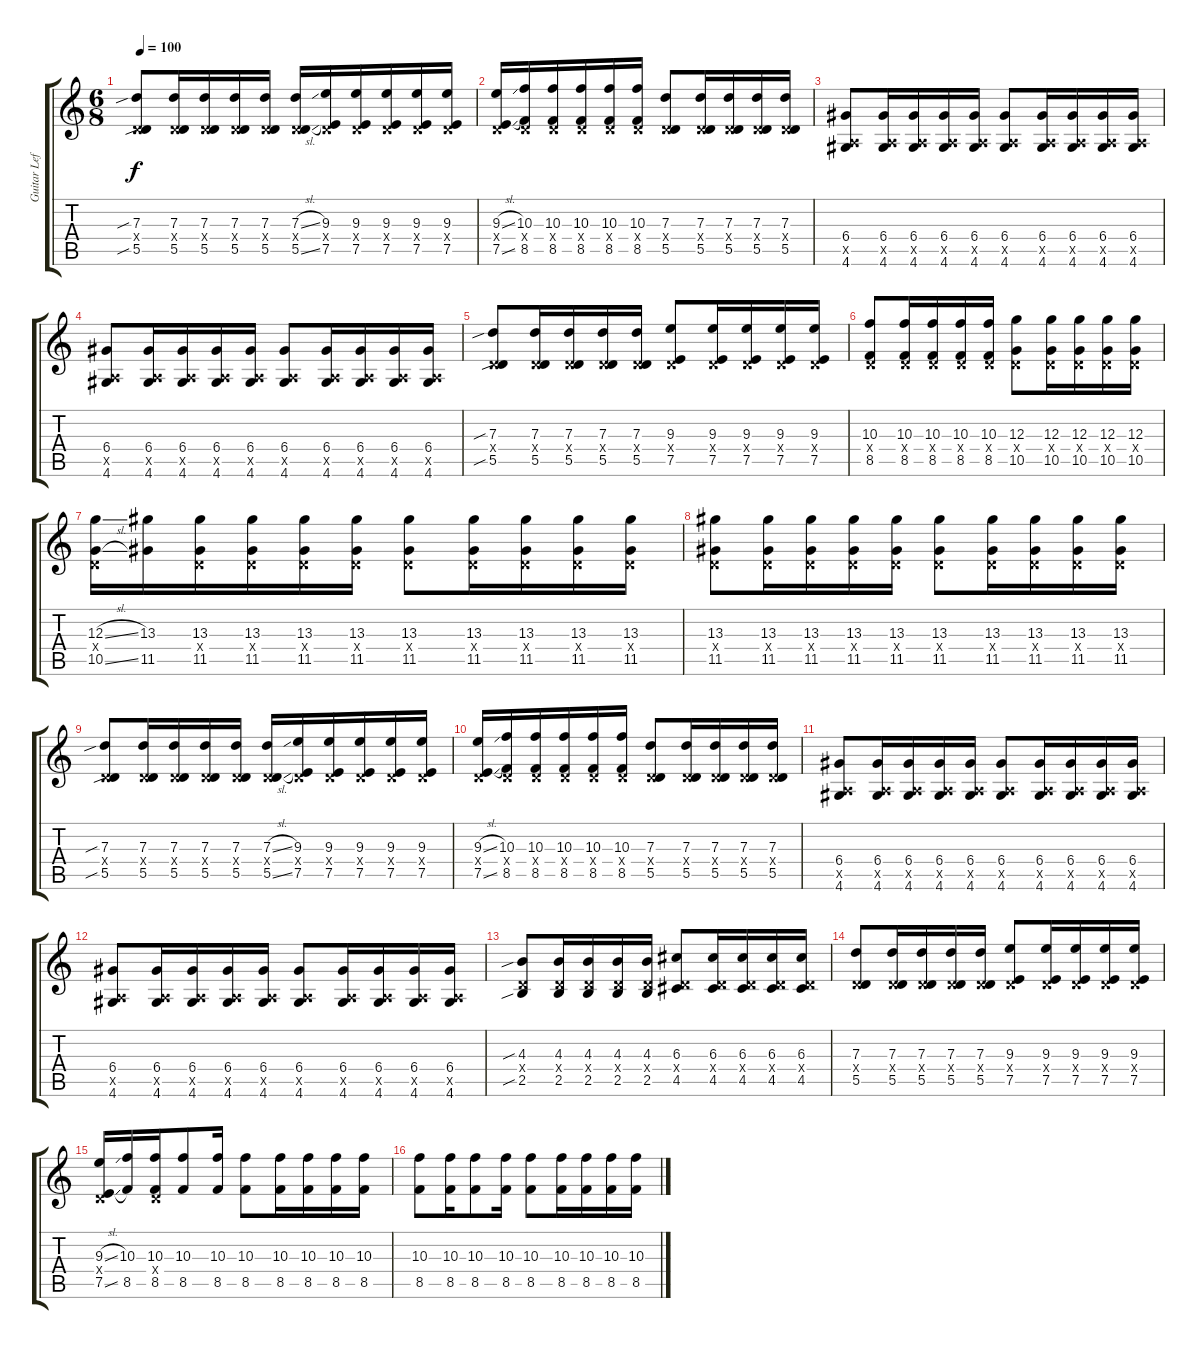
\track ("Guitar Left" "Guitar Lef") {instrument distortionguitar}
\staff {score tabs}
\tuning (E4 B3 G3 D3 A2 E2) {hide}
\ts (6 8)
\tempo 100
\clef g2
\ks c
(7.3{sib} 0.4{x} 5.5{sib}).8{dy f} (7.3 0.4{x} 5.5).16 (7.3 0.4{x} 5.5).16 (7.3 0.4{x} 5.5).16 (7.3 0.4{x} 5.5).16 (7.3{sl} 0.4{x} 5.5{sl}).16 (9.3 0.4{x} 7.5).16 (9.3 0.4{x} 7.5).16 (9.3 0.4{x} 7.5).16 (9.3 0.4{x} 7.5).16 (9.3 0.4{x} 7.5).16 |
(9.3{sl} 0.4{x} 7.5{sl}).16 (10.3 0.4{x} 8.5).16 (10.3 0.4{x} 8.5).16 (10.3 0.4{x} 8.5).16 (10.3 0.4{x} 8.5).16 (10.3 0.4{x} 8.5).16 (7.3 0.4{x} 5.5).8 (7.3 0.4{x} 5.5).16 (7.3 0.4{x} 5.5).16 (7.3 0.4{x} 5.5).16 (7.3 0.4{x} 5.5).16 |
(6.4 0.5{x} 4.6).8 (6.4 0.5{x} 4.6).16 (6.4 0.5{x} 4.6).16 (6.4 0.5{x} 4.6).16 (6.4 0.5{x} 4.6).16 (6.4 0.5{x} 4.6).8 (6.4 0.5{x} 4.6).16 (6.4 0.5{x} 4.6).16 (6.4 0.5{x} 4.6).16 (6.4 0.5{x} 4.6).16 |
(6.4 0.5{x} 4.6).8 (6.4 0.5{x} 4.6).16 (6.4 0.5{x} 4.6).16 (6.4 0.5{x} 4.6).16 (6.4 0.5{x} 4.6).16 (6.4 0.5{x} 4.6).8 (6.4 0.5{x} 4.6).16 (6.4 0.5{x} 4.6).16 (6.4 0.5{x} 4.6).16 (6.4 0.5{x} 4.6).16 |
(7.3{sib} 0.4{x} 5.5{sib}).8 (7.3 0.4{x} 5.5).16 (7.3 0.4{x} 5.5).16 (7.3 0.4{x} 5.5).16 (7.3 0.4{x} 5.5).16 (9.3 0.4{x} 7.5).8 (9.3 0.4{x} 7.5).16 (9.3 0.4{x} 7.5).16 (9.3 0.4{x} 7.5).16 (9.3 0.4{x} 7.5).16 |
(10.3 0.4{x} 8.5).8 (10.3 0.4{x} 8.5).16 (10.3 0.4{x} 8.5).16 (10.3 0.4{x} 8.5).16 (10.3 0.4{x} 8.5).16 (12.3 0.4{x} 10.5).8 (12.3 0.4{x} 10.5).16 (12.3 0.4{x} 10.5).16 (12.3 0.4{x} 10.5).16 (12.3 0.4{x} 10.5).16 |
(12.3{sl} 0.4{x} 10.5{sl}).16 (13.3 11.5).16 (13.3 0.4{x} 11.5).16 (13.3 0.4{x} 11.5).16 (13.3 0.4{x} 11.5).16 (13.3 0.4{x} 11.5).16 (13.3 0.4{x} 11.5).8 (13.3 0.4{x} 11.5).16 (13.3 0.4{x} 11.5).16 (13.3 0.4{x} 11.5).16 (13.3 0.4{x} 11.5).16 |
(13.3 0.4{x} 11.5).8 (13.3 0.4{x} 11.5).16 (13.3 0.4{x} 11.5).16 (13.3 0.4{x} 11.5).16 (13.3 0.4{x} 11.5).16 (13.3 0.4{x} 11.5).8 (13.3 0.4{x} 11.5).16 (13.3 0.4{x} 11.5).16 (13.3 0.4{x} 11.5).16 (13.3 0.4{x} 11.5).16 |
(7.3{sib} 0.4{x} 5.5{sib}).8 (7.3 0.4{x} 5.5).16 (7.3 0.4{x} 5.5).16 (7.3 0.4{x} 5.5).16 (7.3 0.4{x} 5.5).16 (7.3{sl} 0.4{x} 5.5{sl}).16 (9.3 0.4{x} 7.5).16 (9.3 0.4{x} 7.5).16 (9.3 0.4{x} 7.5).16 (9.3 0.4{x} 7.5).16 (9.3 0.4{x} 7.5).16 |
(9.3{sl} 0.4{x} 7.5{sl}).16 (10.3 0.4{x} 8.5).16 (10.3 0.4{x} 8.5).16 (10.3 0.4{x} 8.5).16 (10.3 0.4{x} 8.5).16 (10.3 0.4{x} 8.5).16 (7.3 0.4{x} 5.5).8 (7.3 0.4{x} 5.5).16 (7.3 0.4{x} 5.5).16 (7.3 0.4{x} 5.5).16 (7.3 0.4{x} 5.5).16 |
(6.4 0.5{x} 4.6).8 (6.4 0.5{x} 4.6).16 (6.4 0.5{x} 4.6).16 (6.4 0.5{x} 4.6).16 (6.4 0.5{x} 4.6).16 (6.4 0.5{x} 4.6).8 (6.4 0.5{x} 4.6).16 (6.4 0.5{x} 4.6).16 (6.4 0.5{x} 4.6).16 (6.4 0.5{x} 4.6).16 |
(6.4 0.5{x} 4.6).8 (6.4 0.5{x} 4.6).16 (6.4 0.5{x} 4.6).16 (6.4 0.5{x} 4.6).16 (6.4 0.5{x} 4.6).16 (6.4 0.5{x} 4.6).8 (6.4 0.5{x} 4.6).16 (6.4 0.5{x} 4.6).16 (6.4 0.5{x} 4.6).16 (6.4 0.5{x} 4.6).16 |
(4.3{sib} 0.4{x} 2.5{sib}).8 (4.3 0.4{x} 2.5).16 (4.3 0.4{x} 2.5).16 (4.3 0.4{x} 2.5).16 (4.3 0.4{x} 2.5).16 (6.3 0.4{x} 4.5).8 (6.3 0.4{x} 4.5).16 (6.3 0.4{x} 4.5).16 (6.3 0.4{x} 4.5).16 (6.3 0.4{x} 4.5).16 |
(7.3 0.4{x} 5.5).8 (7.3 0.4{x} 5.5).16 (7.3 0.4{x} 5.5).16 (7.3 0.4{x} 5.5).16 (7.3 0.4{x} 5.5).16 (9.3 0.4{x} 7.5).8 (9.3 0.4{x} 7.5).16 (9.3 0.4{x} 7.5).16 (9.3 0.4{x} 7.5).16 (9.3 0.4{x} 7.5).16 |
(9.3{sl} 0.4{x} 7.5{sl}).16 (10.3 8.5).16 (10.3 0.4{x} 8.5).16 (10.3 8.5).8 (10.3 8.5).16 (10.3 8.5).8 (10.3 8.5).16 (10.3 8.5).16 (10.3 8.5).16 (10.3 8.5).16 |
(10.3 8.5).8 (10.3 8.5).16 (10.3 8.5).8 (10.3 8.5).16 (10.3 8.5).8 (10.3 8.5).16 (10.3 8.5).16 (10.3 8.5).16 (10.3 8.5).16
